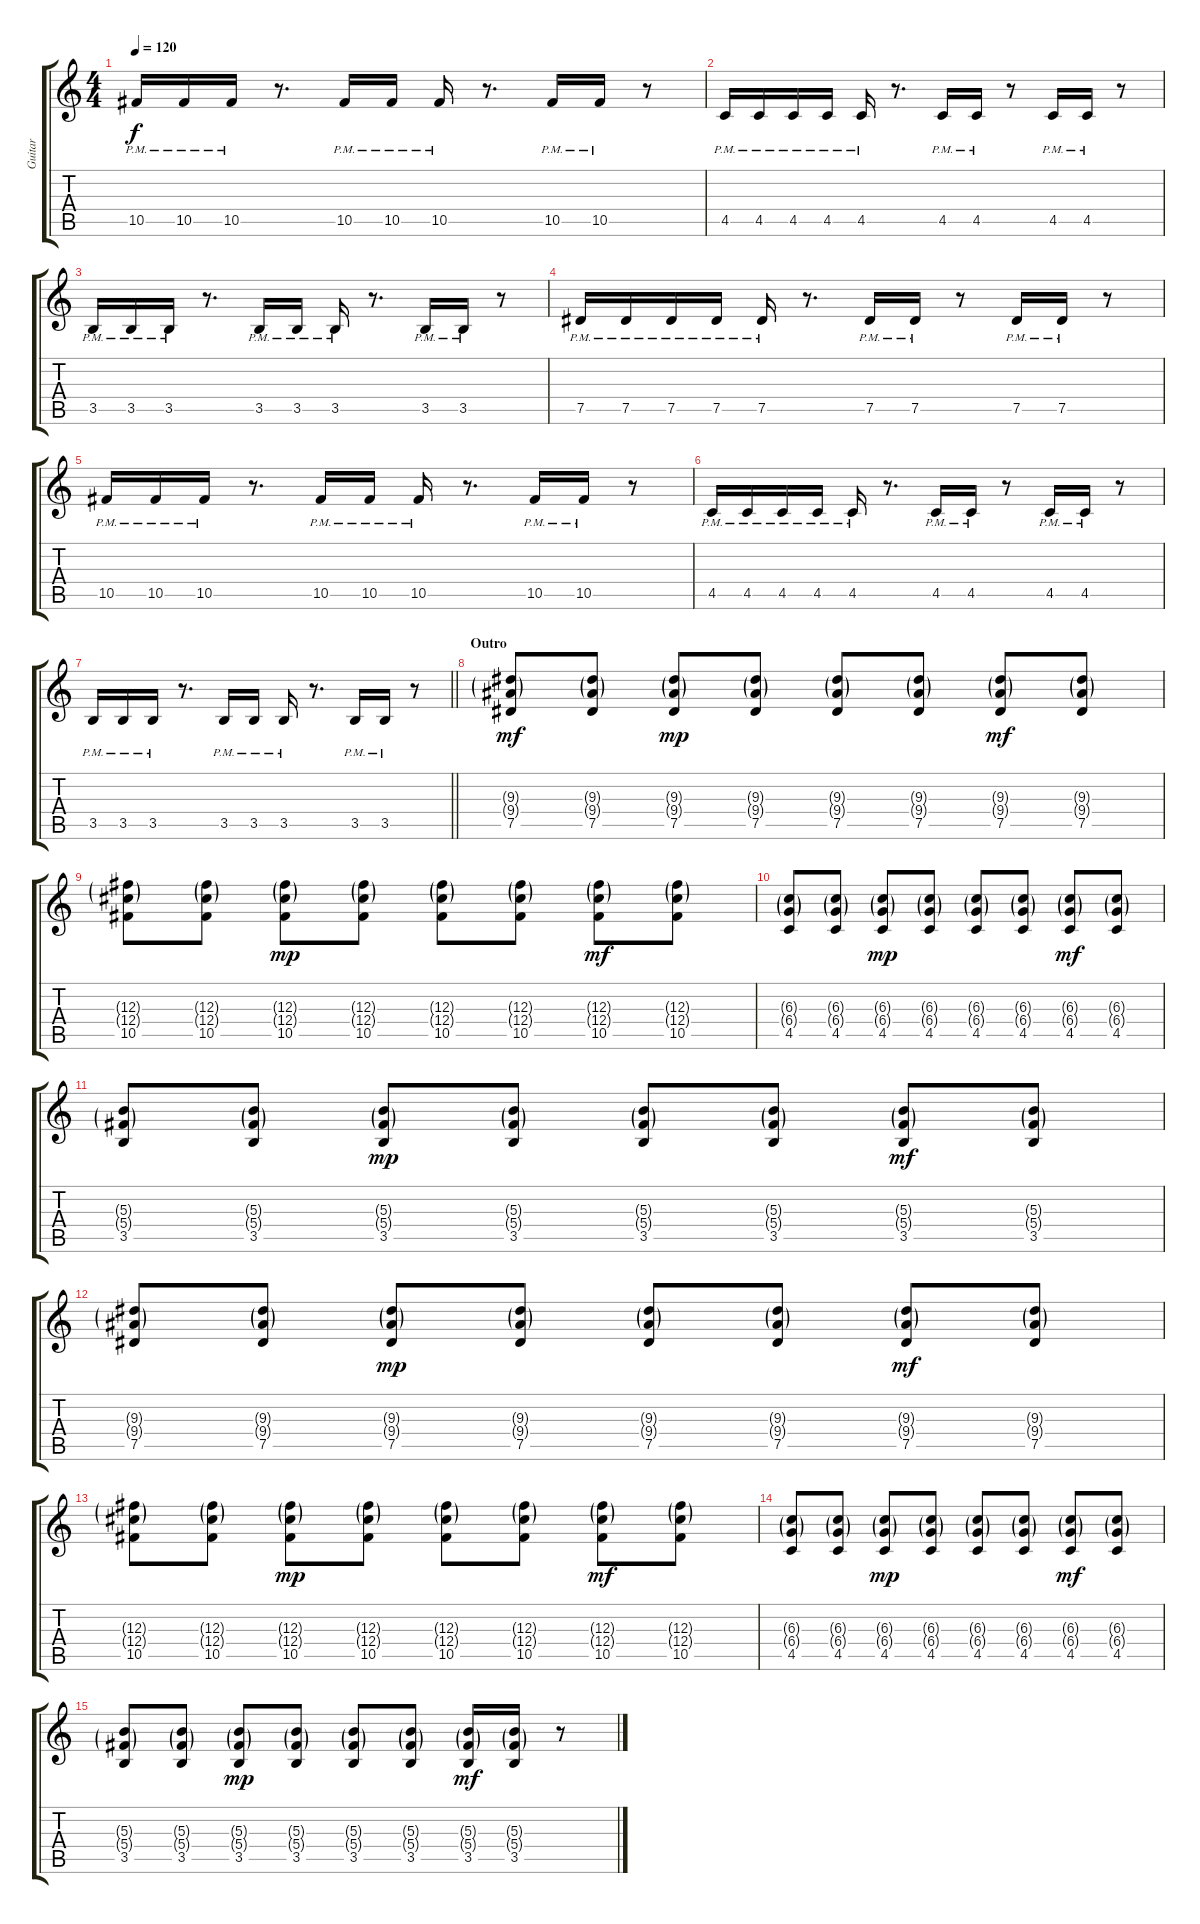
\track ("Guitar" "Guitar") {instrument distortionguitar}
\staff {score tabs}
\tuning (Eb4 Bb3 Gb3 Db3 Ab2 Eb2) {hide}
\ts (4 4)
\tempo 120
\clef g2
\ks c
10.5{pm}.16{dy f} 10.5{pm}.16 10.5{pm}.16 r.8{d} 10.5{pm}.16 10.5{pm}.16 10.5{pm}.16 r.8{d} 10.5{pm}.16 10.5{pm}.16 r.8 |
4.5{pm}.16 4.5{pm}.16 4.5{pm}.16 4.5{pm}.16 4.5{pm}.16 r.8{d} 4.5{pm}.16 4.5{pm}.16 r.8 4.5{pm}.16 4.5{pm}.16 r.8 |
3.5{pm}.16 3.5{pm}.16 3.5{pm}.16 r.8{d} 3.5{pm}.16 3.5{pm}.16 3.5{pm}.16 r.8{d} 3.5{pm}.16 3.5{pm}.16 r.8 |
7.5{pm}.16 7.5{pm}.16 7.5{pm}.16 7.5{pm}.16 7.5{pm}.16 r.8{d} 7.5{pm}.16 7.5{pm}.16 r.8 7.5{pm}.16 7.5{pm}.16 r.8 |
10.5{pm}.16 10.5{pm}.16 10.5{pm}.16 r.8{d} 10.5{pm}.16 10.5{pm}.16 10.5{pm}.16 r.8{d} 10.5{pm}.16 10.5{pm}.16 r.8 |
4.5{pm}.16 4.5{pm}.16 4.5{pm}.16 4.5{pm}.16 4.5{pm}.16 r.8{d} 4.5{pm}.16 4.5{pm}.16 r.8 4.5{pm}.16 4.5{pm}.16 r.8 |
\barLineRight lightlight
3.5{pm}.16 3.5{pm}.16 3.5{pm}.16 r.8{d} 3.5{pm}.16 3.5{pm}.16 3.5{pm}.16 r.8{d} 3.5{pm}.16 3.5{pm}.16 r.8 |
\section ("" "Outro")
(9.3{g} 9.4{g} 7.5).8{dy mf volume 10 balance 8} (9.3{g} 9.4{g} 7.5).8 (9.3{g} 9.4{g} 7.5).8{dy mp} (9.3{g} 9.4{g} 7.5).8 (9.3{g} 9.4{g} 7.5).8 (9.3{g} 9.4{g} 7.5).8 (9.3{g} 9.4{g} 7.5).8{dy mf} (9.3{g} 9.4{g} 7.5).8 |
(12.3{g} 12.4{g} 10.5).8 (12.3{g} 12.4{g} 10.5).8 (12.3{g} 12.4{g} 10.5).8{dy mp} (12.3{g} 12.4{g} 10.5).8 (12.3{g} 12.4{g} 10.5).8 (12.3{g} 12.4{g} 10.5).8 (12.3{g} 12.4{g} 10.5).8{dy mf} (12.3{g} 12.4{g} 10.5).8 |
(6.3{g} 6.4{g} 4.5).8 (6.3{g} 6.4{g} 4.5).8 (6.3{g} 6.4{g} 4.5).8{dy mp} (6.3{g} 6.4{g} 4.5).8 (6.3{g} 6.4{g} 4.5).8 (6.3{g} 6.4{g} 4.5).8 (6.3{g} 6.4{g} 4.5).8{dy mf} (6.3{g} 6.4{g} 4.5).8 |
(5.3{g} 5.4{g} 3.5).8 (5.3{g} 5.4{g} 3.5).8 (5.3{g} 5.4{g} 3.5).8{dy mp} (5.3{g} 5.4{g} 3.5).8 (5.3{g} 5.4{g} 3.5).8 (5.3{g} 5.4{g} 3.5).8 (5.3{g} 5.4{g} 3.5).8{dy mf} (5.3{g} 5.4{g} 3.5).8 |
(9.3{g} 9.4{g} 7.5).8 (9.3{g} 9.4{g} 7.5).8 (9.3{g} 9.4{g} 7.5).8{dy mp} (9.3{g} 9.4{g} 7.5).8 (9.3{g} 9.4{g} 7.5).8 (9.3{g} 9.4{g} 7.5).8 (9.3{g} 9.4{g} 7.5).8{dy mf} (9.3{g} 9.4{g} 7.5).8 |
(12.3{g} 12.4{g} 10.5).8 (12.3{g} 12.4{g} 10.5).8 (12.3{g} 12.4{g} 10.5).8{dy mp} (12.3{g} 12.4{g} 10.5).8 (12.3{g} 12.4{g} 10.5).8 (12.3{g} 12.4{g} 10.5).8 (12.3{g} 12.4{g} 10.5).8{dy mf} (12.3{g} 12.4{g} 10.5).8 |
(6.3{g} 6.4{g} 4.5).8 (6.3{g} 6.4{g} 4.5).8 (6.3{g} 6.4{g} 4.5).8{dy mp} (6.3{g} 6.4{g} 4.5).8 (6.3{g} 6.4{g} 4.5).8 (6.3{g} 6.4{g} 4.5).8 (6.3{g} 6.4{g} 4.5).8{dy mf} (6.3{g} 6.4{g} 4.5).8 |
(5.3{g} 5.4{g} 3.5).8 (5.3{g} 5.4{g} 3.5).8 (5.3{g} 5.4{g} 3.5).8{dy mp} (5.3{g} 5.4{g} 3.5).8 (5.3{g} 5.4{g} 3.5).8 (5.3{g} 5.4{g} 3.5).8 (5.3{g} 5.4{g} 3.5).16{dy mf} (5.3{g} 5.4{g} 3.5).16 r.8
